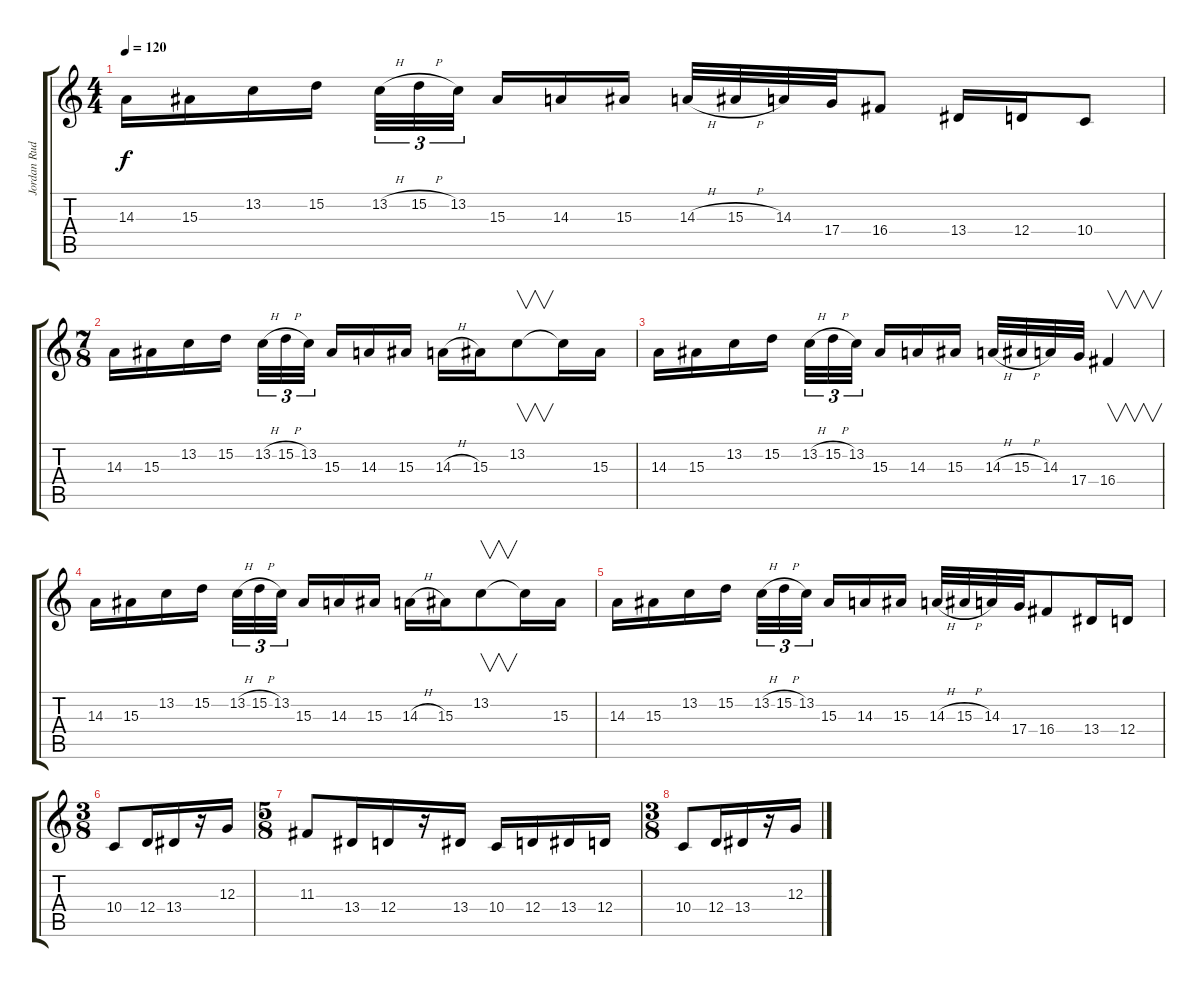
\track ("Jordan Rudess - Keyboard" "Jordan Rud") {instrument sitar}
\staff {score tabs}
\tuning (E4 B3 G3 D3 A2 E2) {hide}
\ts (4 4)
\tempo 120
\clef g2
\ks c
14.3.16{dy f} 15.3.16 13.2.16 15.2.16 13.2{h}.32{tu (3 2)} 15.2{h}.32{tu (3 2)} 13.2.32{tu (3 2)} 15.3.16 14.3.16 15.3.16 14.3{h}.32 15.3{h}.32 14.3.32 17.4.32 16.4.8 13.4.16 12.4.16 10.4.8 |
\ts (7 8)
14.3.16 15.3.16 13.2.16 15.2.16 13.2{h}.32{tu (3 2)} 15.2{h}.32{tu (3 2)} 13.2.32{tu (3 2)} 15.3.16 14.3.16 15.3.16 14.3{h}.16 15.3.16 13.2.8{v} 13.2{t}.16 15.3.16 |
14.3.16 15.3.16 13.2.16 15.2.16 13.2{h}.32{tu (3 2)} 15.2{h}.32{tu (3 2)} 13.2.32{tu (3 2)} 15.3.16 14.3.16 15.3.16 14.3{h}.32 15.3{h}.32 14.3.32 17.4.32 16.4.4{v} |
14.3.16 15.3.16 13.2.16 15.2.16 13.2{h}.32{tu (3 2)} 15.2{h}.32{tu (3 2)} 13.2.32{tu (3 2)} 15.3.16 14.3.16 15.3.16 14.3{h}.16 15.3.16 13.2.8{v} 13.2{t}.16 15.3.16 |
14.3.16 15.3.16 13.2.16 15.2.16 13.2{h}.32{tu (3 2)} 15.2{h}.32{tu (3 2)} 13.2.32{tu (3 2)} 15.3.16 14.3.16 15.3.16 14.3{h}.32 15.3{h}.32 14.3.32 17.4.32 16.4.8 13.4.16 12.4.16 |
\ts (3 8)
10.4.8 12.4.16 13.4.16 r.16 12.3.16 |
\ts (5 8)
11.3.8 13.4.16 12.4.16 r.16 13.4.16 10.4.16 12.4.16 13.4.16 12.4.16 |
\ts (3 8)
10.4.8 12.4.16 13.4.16 r.16 12.3.16
